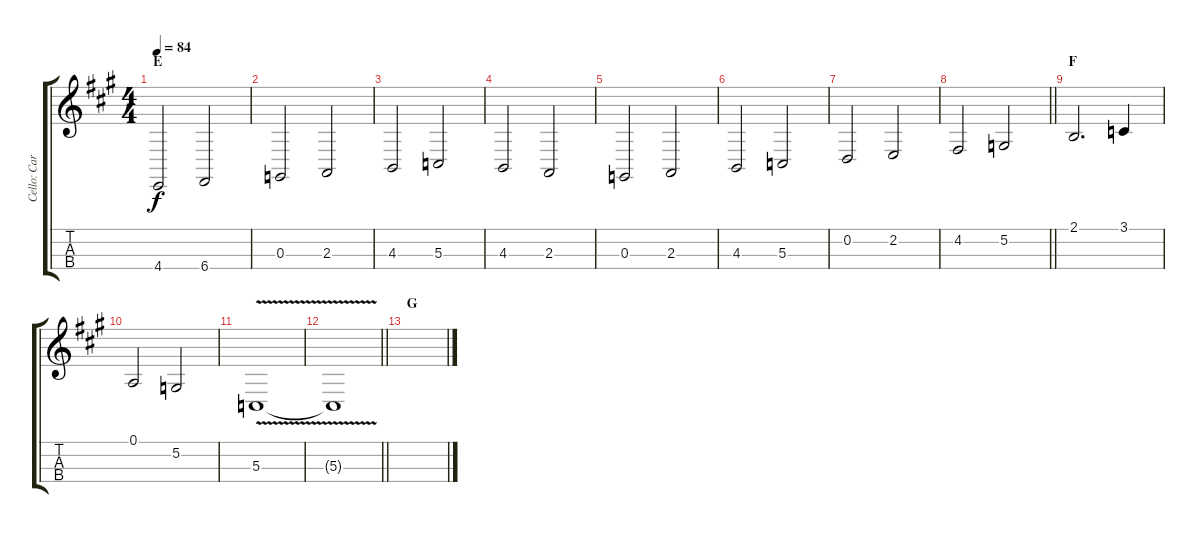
\track ("Cello: Caroline Dale" "Cello: Car") {instrument cello}
\staff {score tabs}
\tuning (A3 D3 G2 C2) {hide}
\ts (4 4)
\section ("" "E")
\tempo 84
\clef g2
\ks a
4.4.2{dy f} 6.4.2 |
0.3.2 2.3.2 |
4.3.2 5.3.2 |
4.3.2 2.3.2 |
0.3.2 2.3.2 |
4.3.2 5.3.2 |
0.2.2 2.2.2 |
\barLineRight lightlight
4.2.2 5.2.2 |
\section ("" "F")
2.1.2{d} 3.1.4 |
0.1.2 5.2.2 |
5.3{v}.1 |
\barLineRight lightlight
5.3{t}.1 |
\section ("" "G")
